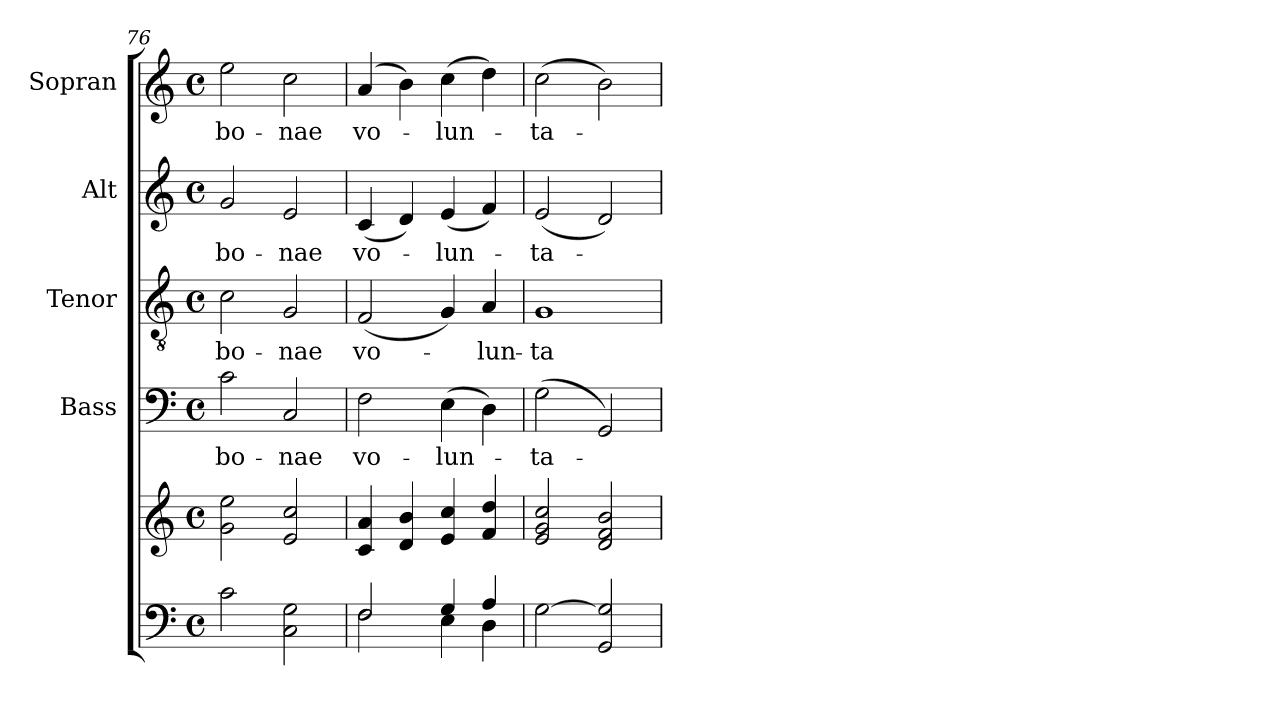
**kern	**kern	**kern	**text	**kern	**text	**kern	**text	**kern	**text
*part5	*part5	*part4	*part4	*part3	*part3	*part2	*part2	*part1	*part1
*staff6	*staff5	*staff4	*staff4	*staff3	*staff3	*staff2	*staff2	*staff1	*staff1
*	*	*I"Bass	*	*I"Tenor	*	*I"Alt	*	*I"Sopran	*
*	*	*I'B.	*	*I'T.	*	*I'A.	*	*I'S.	*
*clefF4	*clefG2	*clefF4	*	*clefGv2	*	*clefG2	*	*clefG2	*
*k[]	*k[]	*k[]	*	*k[]	*	*k[]	*	*k[]	*
*C:	*C:	*C:	*	*C:	*	*C:	*	*C:	*
*M4/4	*M4/4	*M4/4	*	*M4/4	*	*M4/4	*	*M4/4	*
*met(c)	*met(c)	*met(c)	*	*met(c)	*	*met(c)	*	*met(c)	*
=76	=76	=76	=76	=76	=76	=76	=76	=76	=76
!	!	!	!LO:LY:b	!	!LO:LY:b	!	!LO:LY:b	!	!LO:LY:b
2c\	2g\ 2ee\	2c\	bo-	2c\	bo-	2g/	bo-	2ee\	bo-
!	!	!	!LO:LY:b	!	!LO:LY:b	!	!LO:LY:b	!	!LO:LY:b
2C\ 2G\	2e/ 2cc/	2C/	-nae	2G/	-nae	2e/	-nae	2cc\	-nae
=77	=77	=77	=77	=77	=77	=77	=77	=77	=77
*^	*	*	*	*	*	*	*	*	*
!	!	!	!	!LO:LY:b	!	!LO:LY:b	!	!LO:LY:b	!	!LO:LY:b
2F/	2F\	4c/ 4a/	2F\	vo-	(<2F/	vo-	(<4c/	vo-	(4a/	vo-
.	.	4d/ 4b/	.	.	.	.	4d/)	.	4b\)	.
!	!	!	!	!LO:LY:b	!	!	!	!LO:LY:b	!	!LO:LY:b
4G/	4E\	4e/ 4cc/	(>4E\	-lun-	4G/)	.	(<4e/	-lun-	(>4cc\	-lun-
!	!	!	!	!	!	!LO:LY:b	!	!	!	!
4A/	4D\	4f/ 4dd/	4D\)	.	4A/	-lun-	4f/)	.	4dd\)	.
=78	=78	=78	=78	=78	=78	=78	=78	=78	=78	=78
!	!	!	!	!LO:LY:b	!	!LO:LY:b	!	!LO:LY:b	!	!LO:LY:b
*v	*v	*	*	*	*	*	*	*	*	*
[2G\	2e/ 2g/ 2cc/	(>2G\	-ta-	1G	-ta-	(<2e/	-ta-	(>2cc\	-ta-
2GG/ 2G/]	2d/ 2f/ 2b/	2GG/)	.	.	.	2d/)	.	2b\)	.
=	=	=	=	=	=	=	=	=	=
*-	*-	*-	*-	*-	*-	*-	*-	*-	*-
